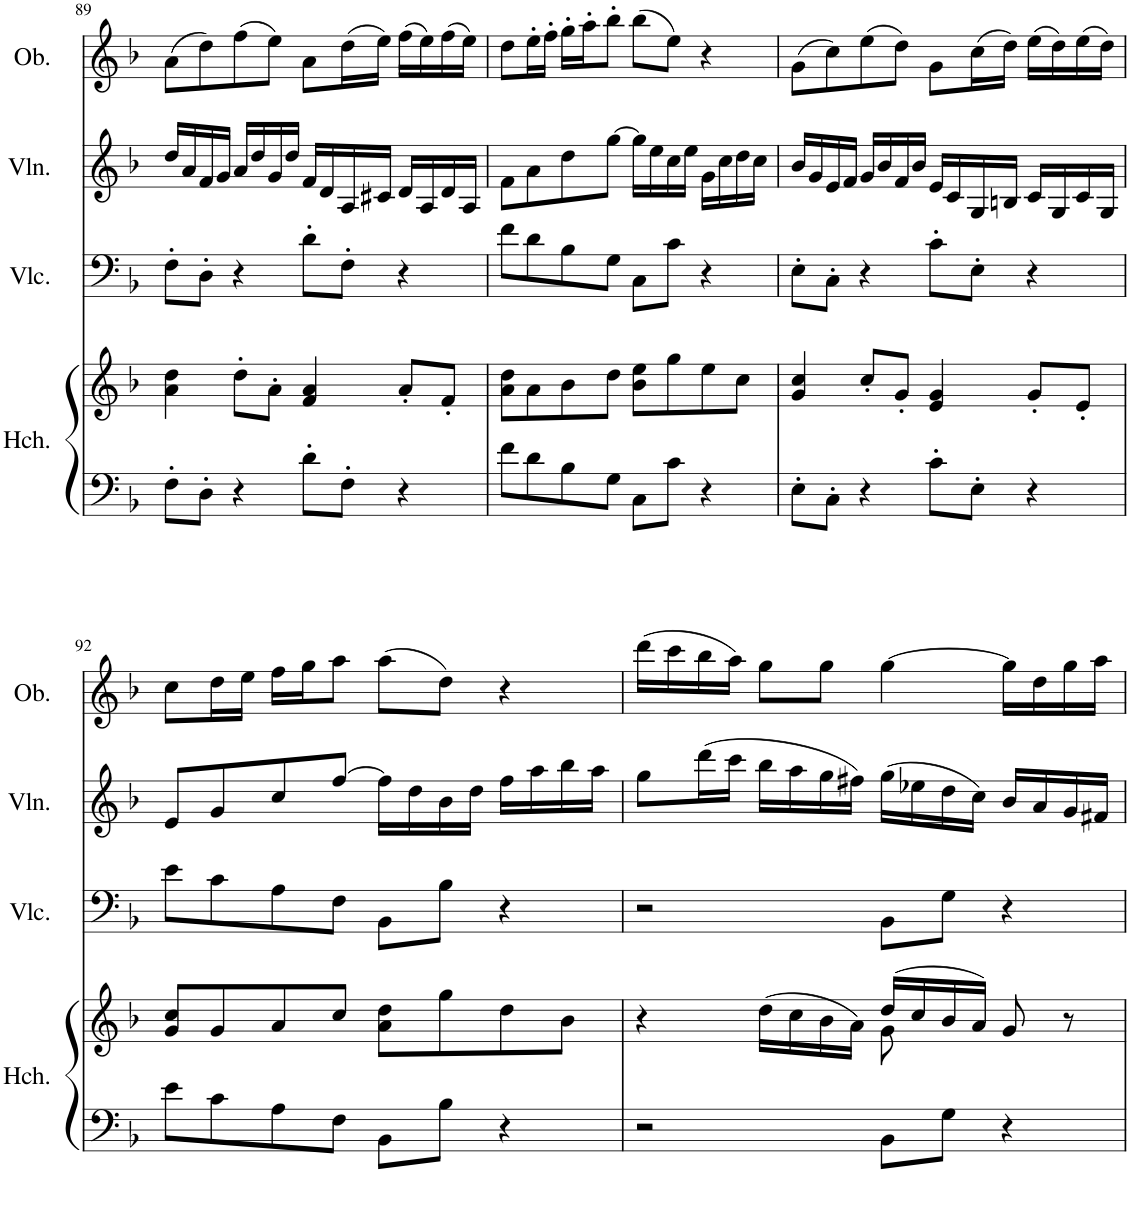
**kern	**kern	**kern	**kern	**kern
*part4	*part4	*part3	*part2	*part1
*staff5	*staff4	*staff3	*staff2	*staff1
*I"Harpsichord	*	*I"Violoncello	*I"Violin	*I"Oboe
*I'Hch.	*	*I'Vlc.	*I'Vln.	*I'Ob.
!!LO:PB:g=z
*clefF4	*clefG2	*clefF4	*clefG2	*clefG2
*k[b-]	*k[b-]	*k[b-]	*k[b-]	*k[b-]
*M4/4	*M4/4	*M4/4	*M4/4	*M4/4
*met(c)	*met(c)	*met(c)	*met(c)	*met(c)
=89	=89	=89	=89	=89
8F'\L	4a\ 4dd\	8F'\L	16dd/LL	(8a\L
.	.	.	16a/	.
8D'\J	.	8D'\J	16f/	8dd\)
.	.	.	16g/JJ	.
4r	8dd'\L	4r	16a/LL	(8ff\
.	.	.	16dd/	.
.	8a'\J	.	16g/	8ee\J)
.	.	.	16dd/JJ	.
8d'\L	4f/ 4a/	8d'\L	16f/LL	8a\L
.	.	.	16d/	.
8F'\J	.	8F'\J	16A/	(16dd\L
.	.	.	16c#X/JJ	16ee\JJ)
4r	8a'/L	4r	16d/LL	(16ff\LL
.	.	.	16A/	16ee\)
.	8f'/J	.	16d/	(16ff\
.	.	.	16A/JJ	16ee\JJ)
=90	=90	=90	=90	=90
8f\L	8a\ 8dd\L	8f\L	8f\L	8dd\L
8d\	8a\	8d\	8a\	16ee'\L
.	.	.	.	16ff'\JJ
8B-\	8b-\	8B-\	8dd\	16gg'\LL
.	.	.	.	16aa'\J
8G\J	8dd\J	8G\J	[8gg\J	8bb-'\J
8C\L	8b-\ 8ee\L	8C\L	16gg\LL]	(8bb-\L
.	.	.	16ee\	.
8c\J	8gg\	8c\J	16cc\	8ee\J)
.	.	.	16ee\JJ	.
4r	8ee\	4r	16g\LL	4r
.	.	.	16cc\	.
.	8cc\J	.	16dd\	.
.	.	.	16cc\JJ	.
=91	=91	=91	=91	=91
8E'\L	4g/ 4cc/	8E'\L	16b-/LL	(8g\L
.	.	.	16g/	.
8C'\J	.	8C'\J	16e/	8cc\)
.	.	.	16f/JJ	.
4r	8cc'/L	4r	16g/LL	(8ee\
.	.	.	16b-/	.
.	8g'/J	.	16f/	8dd\J)
.	.	.	16b-/JJ	.
8c'\L	4e/ 4g/	8c'\L	16e/LL	8g\L
.	.	.	16c/	.
8E'\J	.	8E'\J	16G/	(16cc\L
.	.	.	16Bn/JJ	16dd\JJ)
4r	8g'/L	4r	16c/LL	(16ee\LL
.	.	.	16G/	16dd\)
.	8e'/J	.	16c/	(16ee\
.	.	.	16G/JJ	16dd\JJ)
!!LO:LB:g=z
=92	=92	=92	=92	=92
8e\L	8g/ 8cc/L	8e\L	8e/L	8cc\L
8c\	8g/	8c\	8g/	16dd\L
.	.	.	.	16ee\JJ
8A\	8a/	8A\	8cc/	16ff\LL
.	.	.	.	16gg\J
8F\J	8cc/J	8F\J	[8ff/J	8aa\J
8BB-\L	8a\ 8dd\L	8BB-\L	16ff\LL]	(8aa\L
.	.	.	16dd\	.
8B-\J	8gg\	8B-\J	16b-\	8dd\J)
.	.	.	16dd\JJ	.
4r	8dd\	4r	16ff\LL	4r
.	.	.	16aa\	.
.	8b-\J	.	16bb-\	.
.	.	.	16aa\JJ	.
=93	=93	=93	=93	=93
*	*^	*	*	*
2r	4r	2ryy	2r	8gg\L	(16ddd\LL
.	.	.	.	.	16ccc\
.	.	.	.	(16ddd\L	16bb-\
.	.	.	.	16ccc\JJ	16aa\JJ)
.	(16dd\LL	.	.	16bb-\LL	8gg\L
.	16cc\	.	.	16aa\	.
.	16b-\	.	.	16gg\	8gg\J
.	16a\JJ)	.	.	16ff#X\JJ)	.
8BB-\L	(16dd/LL	8g\	8BB-\L	(16gg\LL	[4gg\
.	16cc/	.	.	16ee-X\	.
8G\J	16b-/	4.ryy	8G\J	16dd\	.
.	16a/JJ)	.	.	16cc\JJ)	.
4r	8g/	.	4r	16b-/LL	16gg\LL]
.	.	.	.	16a/	16dd\
.	8r	.	.	16g/	16gg\
.	.	.	.	16f#X/JJ	16aa\JJ
*	*v	*v	*	*	*
=	=	=	=	=
*-	*-	*-	*-	*-
